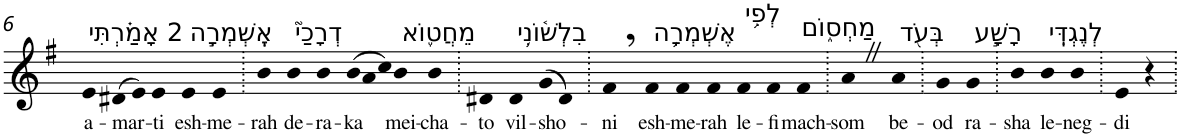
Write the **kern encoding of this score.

**kern	**text
*part1	*part1
*staff1	*staff1
*I"Piano	*
*I'Pno	*
!!LO:PB:g=z
*clefG2	*
*k[f#]	*
*G:	*
=6	=6
!LO:TX:a:t=2 אָמַ֗רְתִּי	!
!	!LO:LY:b
4e	a-
!	!LO:LY:b
(>8d#X	-mar-
8e)	.
!	!LO:LY:b
4e	-ti
!LO:TX:a:t=אֶֽשְׁמְרָ֣ה	!
!	!LO:LY:b
4e	esh-
!	!LO:LY:b
4e	-me-
=7.	=7.
!	!LO:LY:b
4b	-rah
!LO:TX:a:t=דְרָכַי֮	!
!	!LO:LY:b
4b	de-
!	!LO:LY:b
4b	-ra-
*Xtuplet	*
!	!LO:LY:b
(>12b	-ka
12a	.
12cc)	.
!LO:TX:a:t=מֵחֲט֪וֹא	!
!	!LO:LY:b
4b	mei-
!	!LO:LY:b
4b	-cha-
=8.	=8.
!	!LO:LY:b
4d#X	-to
!LO:TX:a:t=בִלְשׁ֫וֹנִ֥י	!
!	!LO:LY:b
4d#	vil-
!	!LO:LY:b
(>8g	-sho-
8d#)	.
=9.	=9.
!	!LO:LY:b
4f#,	-ni
!LO:TX:a:t=אֶשְׁמְרָ֥ה	!
!	!LO:LY:b
4f#	esh-
!	!LO:LY:b
4f#	-me-
!	!LO:LY:b
4f#	-rah
!LO:TX:a:t=לְפִ֥י	!
!	!LO:LY:b
4f#	le-
!	!LO:LY:b
4f#	-fi
!LO:TX:a:t=מַחְס֑וֹם	!
!	!LO:LY:b
4f#	mach-
=10.	=10.
!	!LO:LY:b
4aZ	-som
!LO:TX:a:t=בְּעֹ֖ד	!
!	!LO:LY:b
4a	be-
=11.	=11.
!	!LO:LY:b
4g	-od
!LO:TX:a:t=רָשָׁ֣ע	!
!	!LO:LY:b
4g	ra-
=12.	=12.
!	!LO:LY:b
4b	-sha
!LO:TX:a:t=לְנֶגְדִּֽי	!
!	!LO:LY:b
4b	le-
!	!LO:LY:b
4b	-neg-
=13.	=13.
!	!LO:LY:b
4e	-di
4r	.
=.	=.
*-	*-
